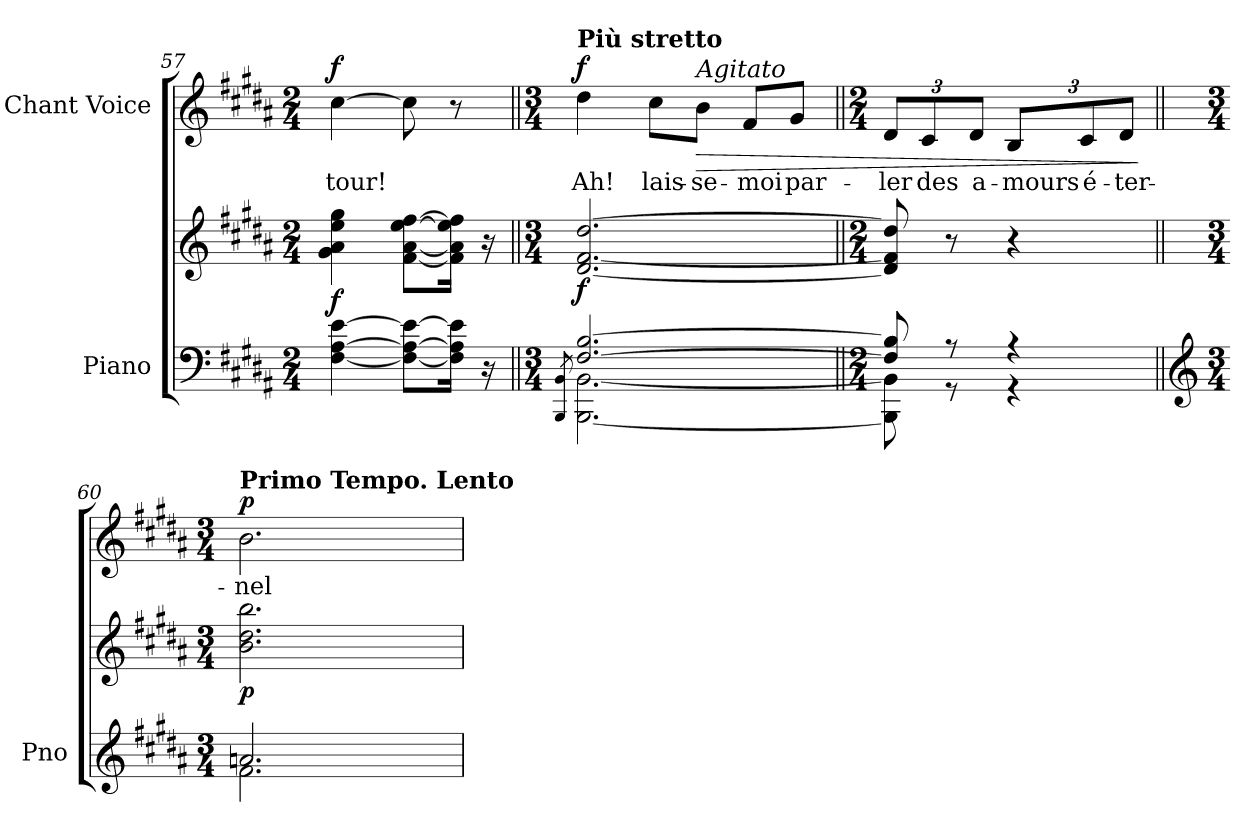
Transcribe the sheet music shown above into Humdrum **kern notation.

**kern	**kern	**dynam	**kern	**text	**dynam
*part2	*part2	*part2	*part1	*part1	*part1
*staff3	*staff2	*staff2/3	*staff1	*staff1	*staff1
*I"Piano	*	*	*I"Chant Voice	*	*
*I'Pno	*	*	*	*	*
*clefF4	*clefG2	*	*clefG2	*	*
*k[f#c#g#d#a#]	*k[f#c#g#d#a#]	*	*k[f#c#g#d#a#]	*	*
*M2/4	*M2/4	*	*M2/4	*	*
=57	=57	=57	=57	=57	=57
!	!	!LO:DY:b	!	!	!LO:DY:a
[4F#\ [4A#\ [4e\	4g#\ 4a#\ 4ee\ 4gg#\	f	[4cc#\	-tour!	f
8F#\_ 8A#\_ 8e\_L	[8f#\ [8a#\ [8ee\ [8ff#\L	.	8cc#\]	.	.
16F#\] 16A#\] 16e\]Jk	16f#\] 16a#\] 16ee\] 16ff#\]Jk	.	8r	.	.
16r	16r	.	.	.	.
=58||	=58||	=58||	=58||	=58||	=58||
*M3/4	*M3/4	*	*M3/4	*	*
*^	*	*	*	*	*
.	8qBBB/ 8qBB/	.	.	.	.	.
!	!	!	!	!LO:TX:a:B:t=Più stretto	!	!
!	!	!	!LO:DY:b	!	!	!LO:DY:a
[2.F#/ [2.B/	[2.BBB\ [2.BB\	[2.d#/ [2.f#/ [2.dd#/	f	4dd#\	Ah!	f
.	.	.	.	8cc#\L	lais-	.
!	!	!	!	!LO:TX:i:t=Agitato	!	!
!	!	!	!	!	!	!LO:HP:b
.	.	.	.	8b\J	-se-	>
.	.	.	.	8f#/L	-moi	.
.	.	.	.	8g#/J	par-	.
=59||	=59||	=59||	=59||	=59||	=59||	=59||
*M2/4	*	*M2/4	*	*M2/4	*	*
8F#/] 8B/]	8BBB\] 8BB\]	8d#/] 8f#/] 8dd#/]	.	12d#/L	-ler	.
.	.	.	.	12c#/	des	.
8r	8r	8r	.	.	.	.
.	.	.	.	12d#/J	a-	.
4r	4r	4r	.	12B/L	-mours	.
.	.	.	.	12c#/	é-	.
.	.	.	.	12d#/J	-ter-	.
*v	*v	*	*	*	*	*
.	.	.	.	.	]
=60||	=60||	=60||	=60||	=60||	=60||
*clefG2	*	*	*	*	*
*M3/4	*M3/4	*	*M3/4	*	*
*^	*	*	*	*	*
!	!	!	!	!LO:TX:a:B:t=Primo Tempo. Lento	!	!
!	!	!	!LO:DY:b	!	!	!LO:DY:a
2.an/	2.f#\	2.b\ 2.dd#\ 2.bb\	p	2.b\	-nel-	p
*v	*v	*	*	*	*	*
=	=	=	=	=	=
*-	*-	*-	*-	*-	*-
